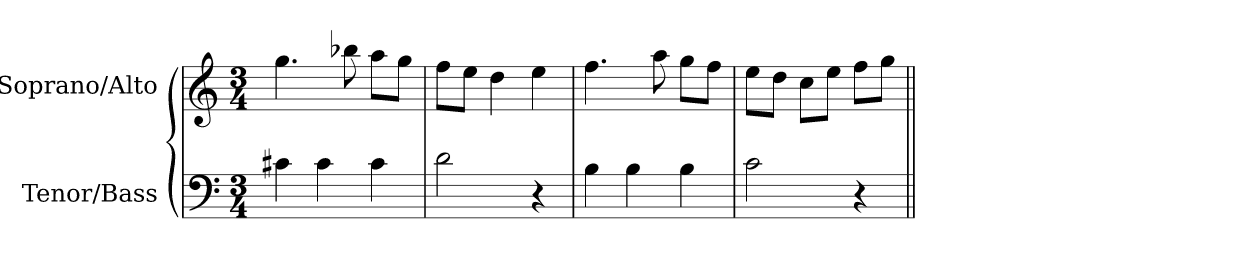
**kern	**kern
*part2	*part1
*staff2	*staff1
*I"Tenor/Bass	*I"Soprano/Alto
*clefF4	*clefG2
*k[]	*k[]
*M3/4	*M3/4
=1	=1
4c#X\	4.gg\
4c#\	.
.	8bb-X\
4c#\	8aa\L
.	8gg\J
=2	=2
2d\	8ff\L
.	8ee\J
.	4dd\
4r	4ee\
=3	=3
4B\	4.ff\
4B\	.
.	8aa\
4B\	8gg\L
.	8ff\J
=4	=4
2c\	8ee\L
.	8dd\J
.	8cc\L
.	8ee\J
4r	8ff\L
.	8gg\J
=||	=||
*-	*-
